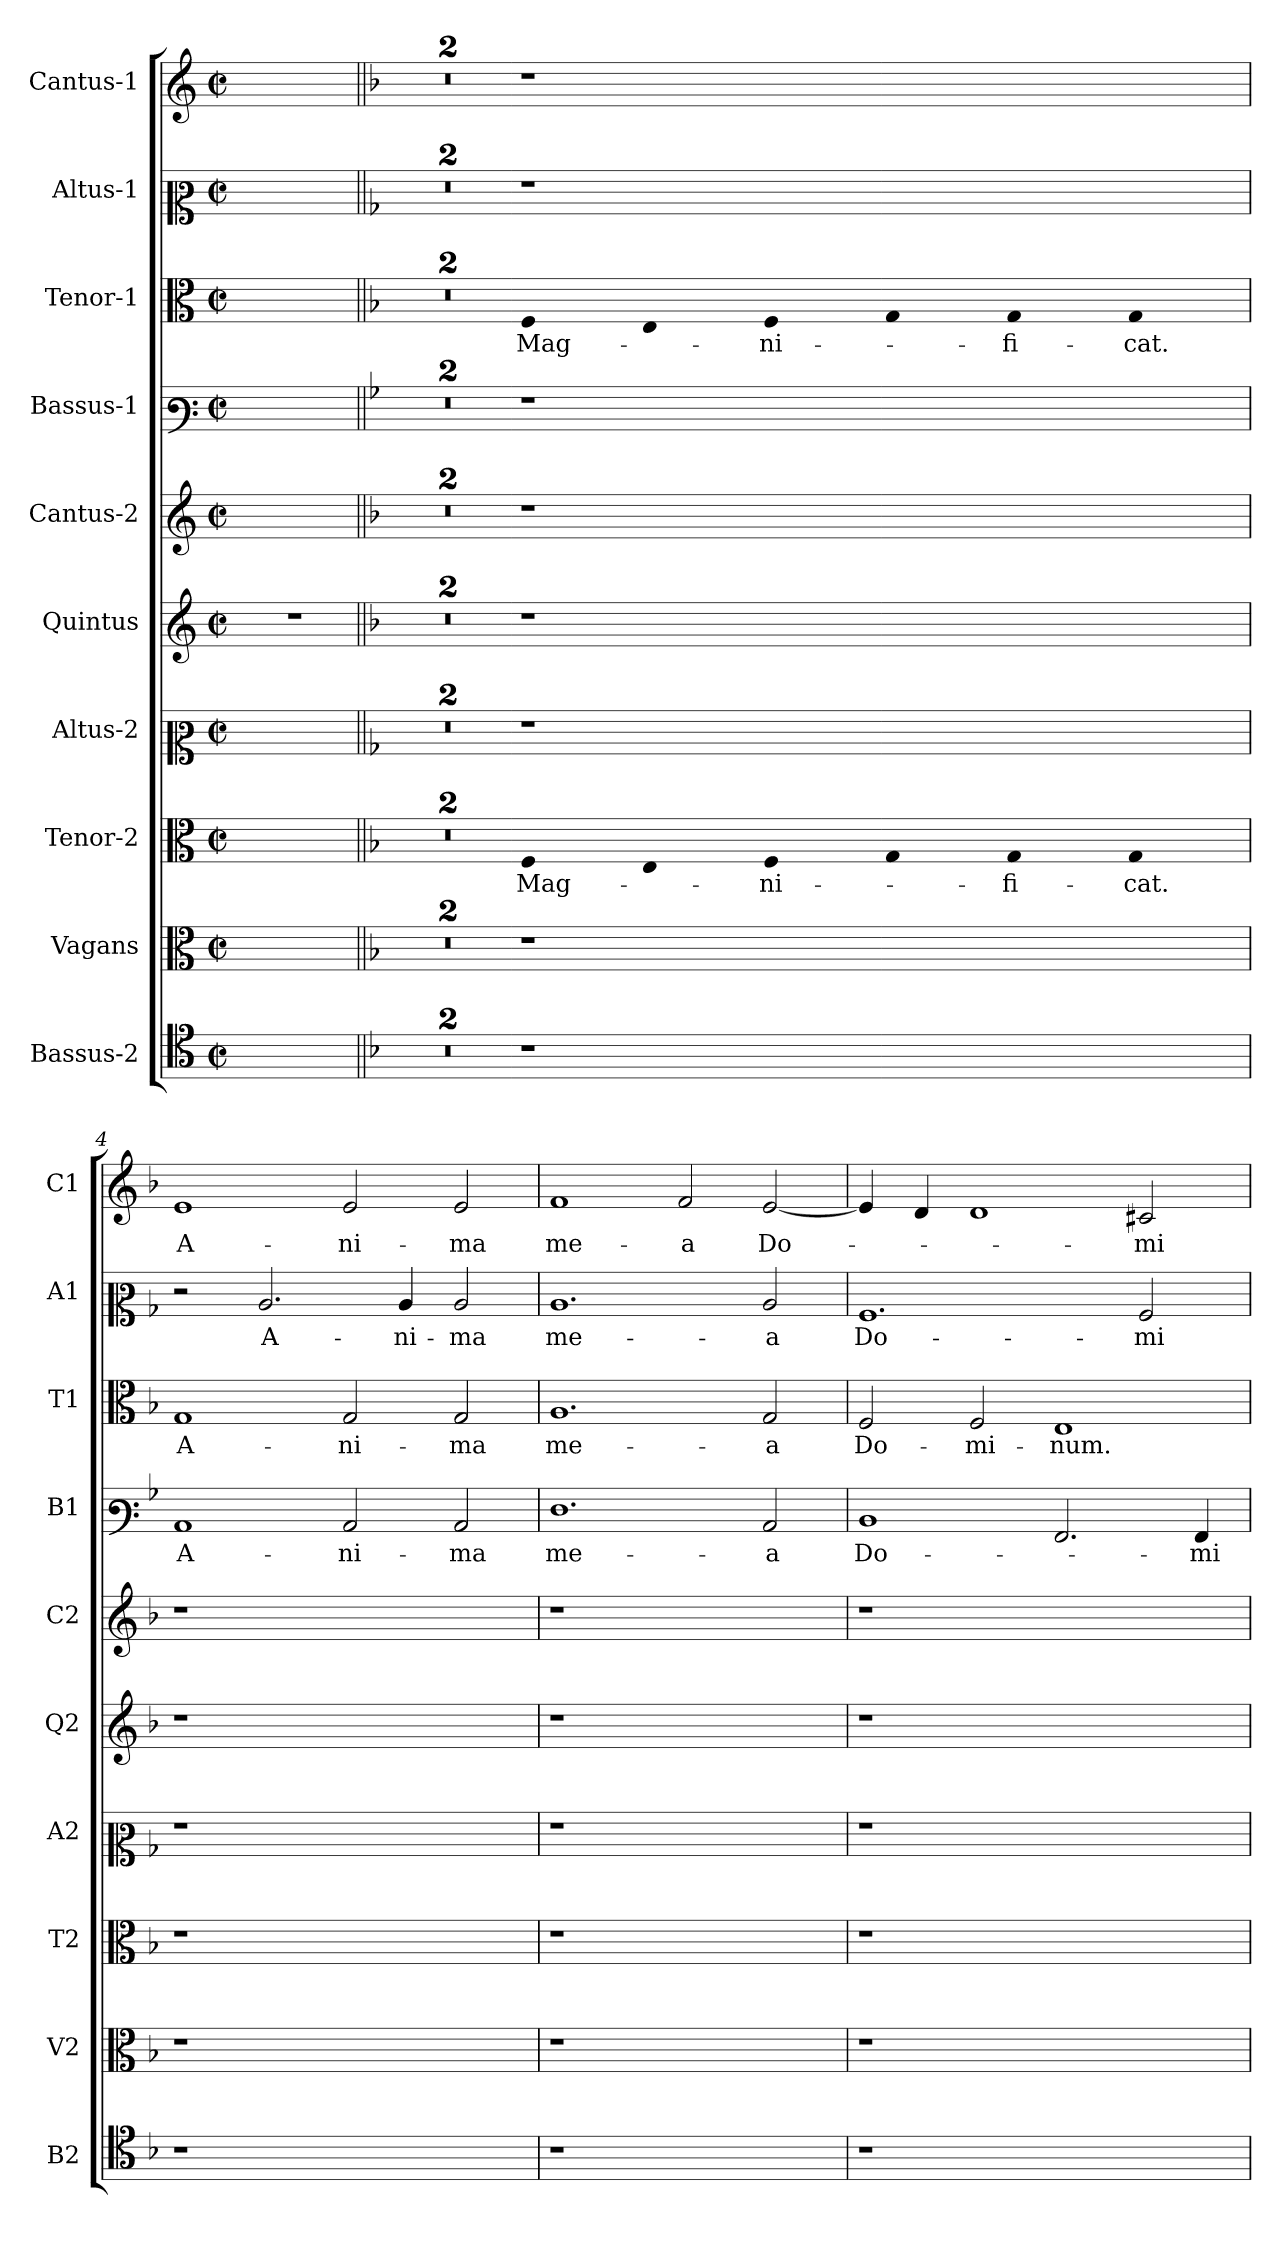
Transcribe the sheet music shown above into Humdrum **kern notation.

**kern	**kern	**kern	**text	**kern	**kern	**kern	**kern	**text	**kern	**text	**kern	**text	**kern	**text
*part10	*part9	*part8	*part8	*part7	*part6	*part5	*part4	*part4	*part3	*part3	*part2	*part2	*part1	*part1
*staff10	*staff9	*staff8	*staff8	*staff7	*staff6	*staff5	*staff4	*staff4	*staff3	*staff3	*staff2	*staff2	*staff1	*staff1
*I"Bassus-2	*I"Vagans	*I"Tenor-2	*	*I"Altus-2	*I"Quintus	*I"Cantus-2	*I"Bassus-1	*	*I"Tenor-1	*	*I"Altus-1	*	*I"Cantus-1	*
*I'B2	*I'V2	*I'T2	*	*I'A2	*I'Q2	*I'C2	*I'B1	*	*I'T1	*	*I'A1	*	*I'C1	*
*clefC4	*clefC3	*clefC3	*	*clefC2	*clefG2	*clefG2	*clefF3	*	*clefC3	*	*clefC2	*	*clefG2	*
*k[]	*k[]	*k[]	*	*k[]	*k[]	*k[]	*k[]	*	*k[]	*	*k[]	*	*k[]	*
*C:	*C:	*C:	*	*C:	*C:	*C:	*C:	*	*C:	*	*C:	*	*C:	*
*M2/2	*M2/2	*M2/2	*	*M2/2	*M2/2	*M2/2	*M2/2	*	*M2/2	*	*M2/2	*	*M2/2	*
*met(c|)	*met(c|)	*met(c|)	*	*met(c|)	*met(c|)	*met(c|)	*met(c|)	*	*met(c|)	*	*met(c|)	*	*met(c|)	*
=1	=1	=1	=1	=1	=1	=1	=1	=1	=1	=1	=1	=1	=1	=1
1ryy	1ryy	1ryy	.	1ryy	1r	1ryy	1ryy	.	1ryy	.	1ryy	.	1ryy	.
=2||	=2||	=2||	=2||	=2||	=2||	=2||	=2||	=2||	=2||	=2||	=2||	=2||	=2||	=2||
*k[b-]	*k[b-]	*k[b-]	*	*k[b-]	*k[b-]	*k[b-]	*k[b-]	*	*k[b-]	*	*k[b-]	*	*k[b-]	*
*F:	*F:	*F:	*	*F:	*F:	*F:	*F:	*	*F:	*	*F:	*	*F:	*
1r	1r	1r	.	1r	1r	1r	1r	.	1r	.	1r	.	1r	.
=3	=3	=3	=3	=3	=3	=3	=3	=3	=3	=3	=3	=3	=3	=3
*clefF4	*clefGv2	*clefGv2	*	*clefG2	*	*	*clefF4	*	*clefGv2	*	*clefG2	*	*	*
1ryy	1ryy	1ryy	.	1ryy	1r	1ryy	1ryy	.	1ryy	.	1ryy	.	1ryy	.
=3X1-	=3X1-	=3X1-	=3X1-	=3X1-	=3X1-	=3X1-	=3X1-	=3X1-	=3X1-	=3X1-	=3X1-	=3X1-	=3X1-	=3X1-
!	!	!LO:N:head=solid	!LO:LY:b	!	!	!	!	!	!LO:N:head=solid	!LO:LY:b	!	!	!	!
1r	1r	1F	Mag-	1r	1r	1r	1r	.	1F	Mag-	1r	.	1r	.
!	!	!LO:N:head=solid	!	!	!	!	!	!	!LO:N:head=solid	!	!	!	!	!
00ryy	00ryy	1E	.	00ryy	00ryy	00ryy	00ryy	.	1E	.	00ryy	.	00ryy	.
!	!	!LO:N:head=solid	!LO:LY:b	!	!	!	!	!	!LO:N:head=solid	!LO:LY:b	!	!	!	!
.	.	1F	-ni-	.	.	.	.	.	1F	-ni-	.	.	.	.
!	!	!LO:N:head=solid	!	!	!	!	!	!	!LO:N:head=solid	!	!	!	!	!
.	.	1G	.	.	.	.	.	.	1G	.	.	.	.	.
!	!	!LO:N:head=solid	!LO:LY:b	!	!	!	!	!	!LO:N:head=solid	!LO:LY:b	!	!	!	!
.	.	1G	-fi-	.	.	.	.	.	1G	-fi-	.	.	.	.
!	!	!LO:N:head=solid	!LO:LY:b	!	!	!	!	!	!LO:N:head=solid	!LO:LY:b	!	!	!	!
1ryy	1ryy	1G	-cat.	1ryy	1ryy	1ryy	1ryy	.	1G	-cat.	1ryy	.	1ryy	.
=4	=4	=4	=4	=4	=4	=4	=4	=4	=4	=4	=4	=4	=4	=4
!	!	!	!	!	!	!	!	!LO:LY:b	!	!LO:LY:b	!	!	!	!LO:LY:b
1r	1r	1r	.	1r	1r	1r	1C	A-	1G	A-	2r	.	1e	A-
!	!	!	!	!	!	!	!	!	!	!	!	!LO:LY:b	!	!
.	.	.	.	.	.	.	.	.	.	.	2.c/	A-	.	.
!	!	!	!	!	!	!	!	!LO:LY:b	!	!LO:LY:b	!	!	!	!LO:LY:b
1ryy	1ryy	1ryy	.	1ryy	1ryy	1ryy	2C/	-ni-	2G/	-ni-	.	.	2e/	-ni-
!	!	!	!	!	!	!	!	!	!	!	!	!LO:LY:b	!	!
.	.	.	.	.	.	.	.	.	.	.	4c/	-ni-	.	.
!	!	!	!	!	!	!	!	!LO:LY:b	!	!LO:LY:b	!	!LO:LY:b	!	!LO:LY:b
.	.	.	.	.	.	.	2C/	-ma	2G/	-ma	2c/	-ma	2e/	-ma
=5	=5	=5	=5	=5	=5	=5	=5	=5	=5	=5	=5	=5	=5	=5
!	!	!	!	!	!	!	!	!LO:LY:b	!	!LO:LY:b	!	!LO:LY:b	!	!LO:LY:b
1r	1r	1r	.	1r	1r	1r	1.F	me-	1.A	me-	1.c	me-	1f	me-
!	!	!	!	!	!	!	!	!	!	!	!	!	!	!LO:LY:b
1ryy	1ryy	1ryy	.	1ryy	1ryy	1ryy	.	.	.	.	.	.	2f/	-a
!	!	!	!	!	!	!	!	!LO:LY:b	!	!LO:LY:b	!	!LO:LY:b	!	!LO:LY:b
.	.	.	.	.	.	.	2C/	-a	2G/	-a	2c/	-a	[2e/	Do-
=6	=6	=6	=6	=6	=6	=6	=6	=6	=6	=6	=6	=6	=6	=6
!	!	!	!	!	!	!	!	!LO:LY:b	!	!LO:LY:b	!	!LO:LY:b	!	!
1r	1r	1r	.	1r	1r	1r	1D	Do-	2F/	Do-	1.A	Do-	4e/]	.
.	.	.	.	.	.	.	.	.	.	.	.	.	4d/	.
!	!	!	!	!	!	!	!	!	!	!LO:LY:b	!	!	!	!
.	.	.	.	.	.	.	.	.	2F/	-mi-	.	.	1d	.
!	!	!	!	!	!	!	!	!	!	!LO:LY:b	!	!	!	!
1ryy	1ryy	1ryy	.	1ryy	1ryy	1ryy	2.AA/	.	1E	-num.	.	.	.	.
!	!	!	!	!	!	!	!	!	!	!	!	!LO:LY:b	!	!LO:LY:b
.	.	.	.	.	.	.	.	.	.	.	2A/	-mi-	2c#X/	-mi-
!	!	!	!	!	!	!	!	!LO:LY:b	!	!	!	!	!	!
.	.	.	.	.	.	.	4AA/	-mi-	.	.	.	.	.	.
=	=	=	=	=	=	=	=	=	=	=	=	=	=	=
*-	*-	*-	*-	*-	*-	*-	*-	*-	*-	*-	*-	*-	*-	*-
